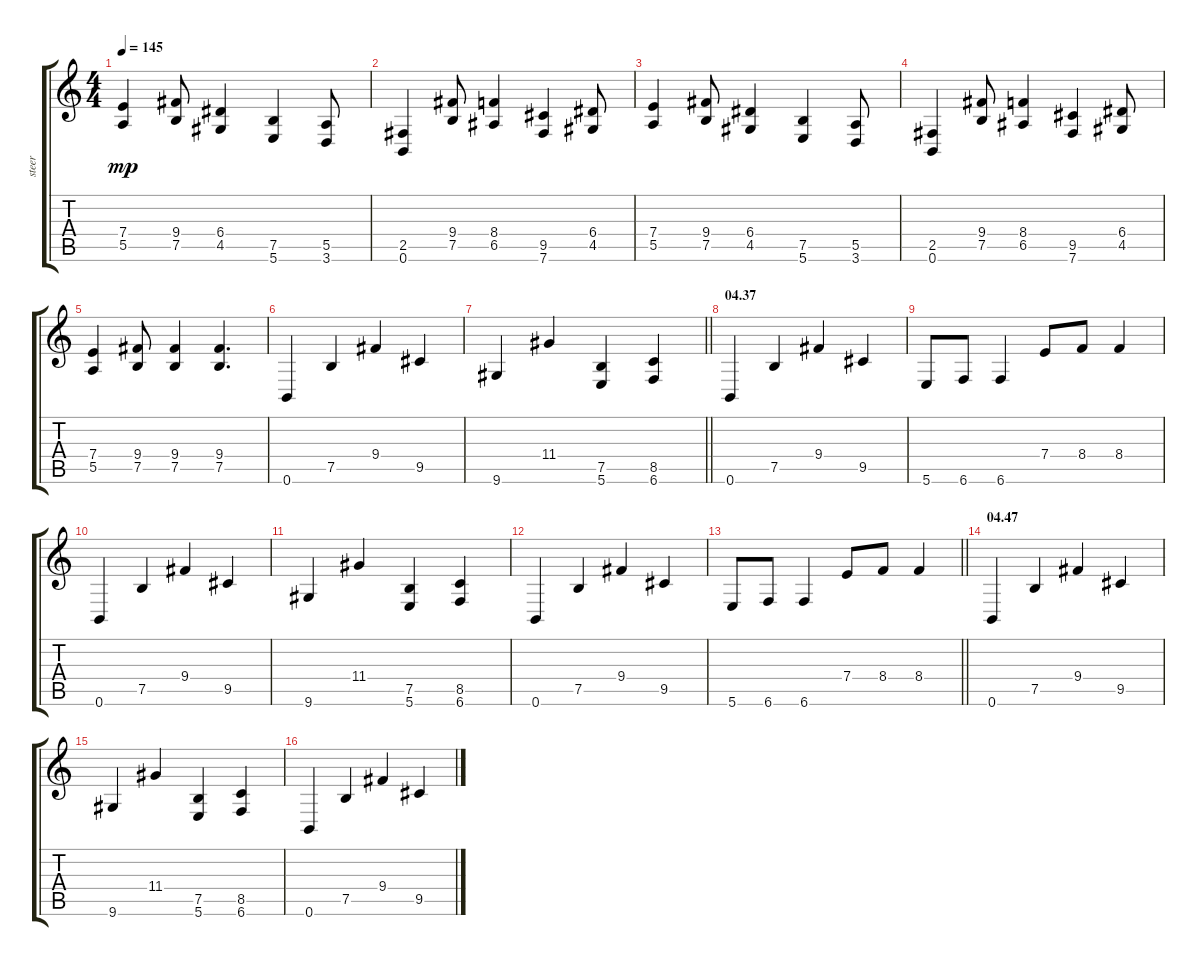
\track ("steer" "steer") {instrument distortionguitar}
\staff {score tabs}
\tuning (B3 Gb3 D3 A2 E2 B1) {hide}
\ts (4 4)
\tempo 145
\clef g2
\ks c
(7.4 5.5).4{dy mp} (9.4 7.5).8 (6.4 4.5).4 (7.5 5.6).4 (5.5 3.6).8 |
(2.5 0.6).4 (9.4 7.5).8 (8.4 6.5).4 (9.5 7.6).4 (6.4 4.5).8 |
(7.4 5.5).4 (9.4 7.5).8 (6.4 4.5).4 (7.5 5.6).4 (5.5 3.6).8 |
(2.5 0.6).4 (9.4 7.5).8 (8.4 6.5).4 (9.5 7.6).4 (6.4 4.5).8 |
(7.4 5.5).4 (9.4 7.5).8 (9.4 7.5).4 (9.4 7.5).4{d} |
0.6.4 7.5.4 9.4.4 9.5.4 |
\barLineRight lightlight
9.6.4 11.4.4 (7.5 5.6).4 (8.5 6.6).4 |
\section ("" "04.37")
0.6.4 7.5.4 9.4.4 9.5.4 |
5.6.8 6.6.8 6.6.4 7.4.8 8.4.8 8.4.4 |
0.6.4 7.5.4 9.4.4 9.5.4 |
9.6.4 11.4.4 (7.5 5.6).4 (8.5 6.6).4 |
0.6.4 7.5.4 9.4.4 9.5.4 |
\barLineRight lightlight
5.6.8 6.6.8 6.6.4 7.4.8 8.4.8 8.4.4 |
\section ("" "04.47")
0.6.4 7.5.4 9.4.4 9.5.4 |
9.6.4 11.4.4 (7.5 5.6).4 (8.5 6.6).4 |
0.6.4 7.5.4 9.4.4 9.5.4
